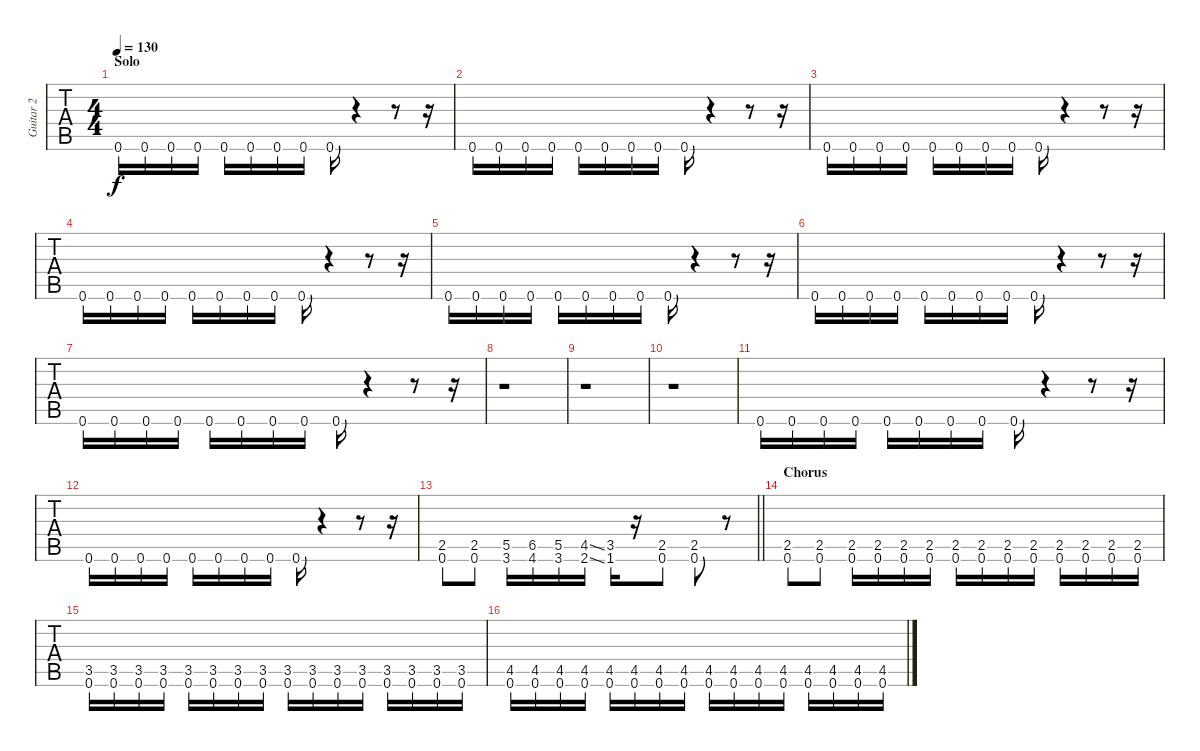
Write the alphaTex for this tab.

\track ("Guitar 2" "Guitar 2") {instrument distortionguitar}
\staff {tabs}
\tuning (E4 B3 G3 C3 G2 D2) {hide}
\ts (4 4)
\section ("" "Solo")
\tempo 130
\clef g2
\ks c
0.6.16{dy f} 0.6.16 0.6.16 0.6.16 0.6.16 0.6.16 0.6.16 0.6.16 0.6.16 r.4 r.8 r.16 |
0.6.16 0.6.16 0.6.16 0.6.16 0.6.16 0.6.16 0.6.16 0.6.16 0.6.16 r.4 r.8 r.16 |
0.6.16 0.6.16 0.6.16 0.6.16 0.6.16 0.6.16 0.6.16 0.6.16 0.6.16 r.4 r.8 r.16 |
0.6.16 0.6.16 0.6.16 0.6.16 0.6.16 0.6.16 0.6.16 0.6.16 0.6.16 r.4 r.8 r.16 |
0.6.16 0.6.16 0.6.16 0.6.16 0.6.16 0.6.16 0.6.16 0.6.16 0.6.16 r.4 r.8 r.16 |
0.6.16 0.6.16 0.6.16 0.6.16 0.6.16 0.6.16 0.6.16 0.6.16 0.6.16 r.4 r.8 r.16 |
0.6.16 0.6.16 0.6.16 0.6.16 0.6.16 0.6.16 0.6.16 0.6.16 0.6.16 r.4 r.8 r.16 |
r.1 |
r.1 |
r.1 |
0.6.16 0.6.16 0.6.16 0.6.16 0.6.16 0.6.16 0.6.16 0.6.16 0.6.16 r.4 r.8 r.16 |
0.6.16 0.6.16 0.6.16 0.6.16 0.6.16 0.6.16 0.6.16 0.6.16 0.6.16 r.4 r.8 r.16 |
\barLineRight lightlight
(2.5 0.6).8 (2.5 0.6).8 (5.5 3.6).16 (6.5 4.6).16 (5.5 3.6).16 (4.5{ss} 2.6{ss}).16 (3.5 1.6).16 r.16 (2.5 0.6).8 (2.5 0.6).8 r.8 |
\section ("" "Chorus")
(2.5 0.6).8 (2.5 0.6).8 (2.5 0.6).16 (2.5 0.6).16 (2.5 0.6).16 (2.5 0.6).16 (2.5 0.6).16 (2.5 0.6).16 (2.5 0.6).16 (2.5 0.6).16 (2.5 0.6).16 (2.5 0.6).16 (2.5 0.6).16 (2.5 0.6).16 |
(3.5 0.6).16 (3.5 0.6).16 (3.5 0.6).16 (3.5 0.6).16 (3.5 0.6).16 (3.5 0.6).16 (3.5 0.6).16 (3.5 0.6).16 (3.5 0.6).16 (3.5 0.6).16 (3.5 0.6).16 (3.5 0.6).16 (3.5 0.6).16 (3.5 0.6).16 (3.5 0.6).16 (3.5 0.6).16 |
(4.5 0.6).16 (4.5 0.6).16 (4.5 0.6).16 (4.5 0.6).16 (4.5 0.6).16 (4.5 0.6).16 (4.5 0.6).16 (4.5 0.6).16 (4.5 0.6).16 (4.5 0.6).16 (4.5 0.6).16 (4.5 0.6).16 (4.5 0.6).16 (4.5 0.6).16 (4.5 0.6).16 (4.5 0.6).16
